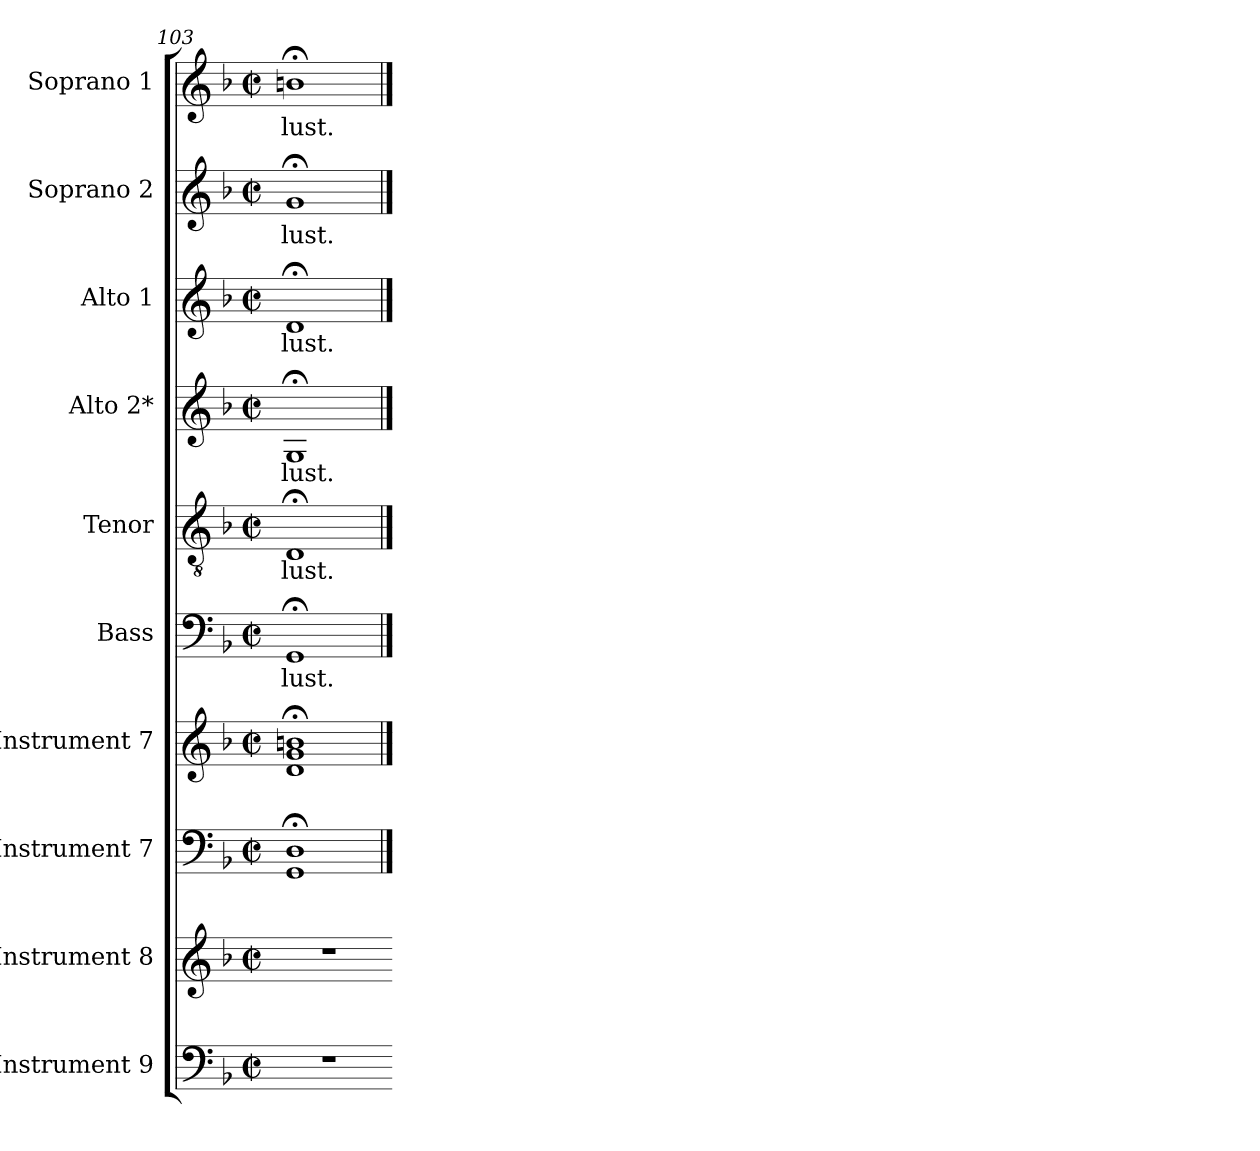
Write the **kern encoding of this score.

**kern	**kern	**kern	**kern	**kern	**text	**kern	**text	**kern	**text	**kern	**text	**kern	**text	**kern	**text
*part10	*part9	*part8	*part7	*part6	*part6	*part5	*part5	*part4	*part4	*part3	*part3	*part2	*part2	*part1	*part1
*staff10	*staff9	*staff8	*staff7	*staff6	*staff6	*staff5	*staff5	*staff4	*staff4	*staff3	*staff3	*staff2	*staff2	*staff1	*staff1
*I"Instrument 9	*I"Instrument 8	*I"Instrument 7	*I"Instrument 7	*I"Bass	*	*I"Tenor	*	*I"Alto 2*	*	*I"Alto 1	*	*I"Soprano 2	*	*I"Soprano 1	*
*clefF4	*clefG2	*clefF4	*clefG2	*clefF4	*	*clefGv2	*	*clefG2	*	*clefG2	*	*clefG2	*	*clefG2	*
*k[b-]	*k[b-]	*k[b-]	*k[b-]	*k[b-]	*	*k[b-]	*	*k[b-]	*	*k[b-]	*	*k[b-]	*	*k[b-]	*
*F:	*F:	*F:	*F:	*F:	*	*F:	*	*F:	*	*F:	*	*F:	*	*F:	*
*M2/2	*M2/2	*M2/2	*M2/2	*M2/2	*	*M2/2	*	*M2/2	*	*M2/2	*	*M2/2	*	*M2/2	*
*met(c|)	*met(c|)	*met(c|)	*met(c|)	*met(c|)	*	*met(c|)	*	*met(c|)	*	*met(c|)	*	*met(c|)	*	*met(c|)	*
=103	=103	=103	=103	=103	=103	=103	=103	=103	=103	=103	=103	=103	=103	=103	=103
!	!	!	!	!	!LO:LY:b:cj	!	!LO:LY:b:cj	!	!LO:LY:b:cj	!	!LO:LY:b:cj	!	!LO:LY:b:cj	!	!LO:LY:b:cj
1r	1r	1D; 1GG;	1g;< 1d;< 1bn;<	1GG;<	lust.	1D;<	lust.	1G;<	lust.	1d;<	lust.	1g;<	lust.	1bn;<	lust.
=	=	==	==	==	==	==	==	==	==	==	==	==	==	==	==
*-	*-	*-	*-	*-	*-	*-	*-	*-	*-	*-	*-	*-	*-	*-	*-
